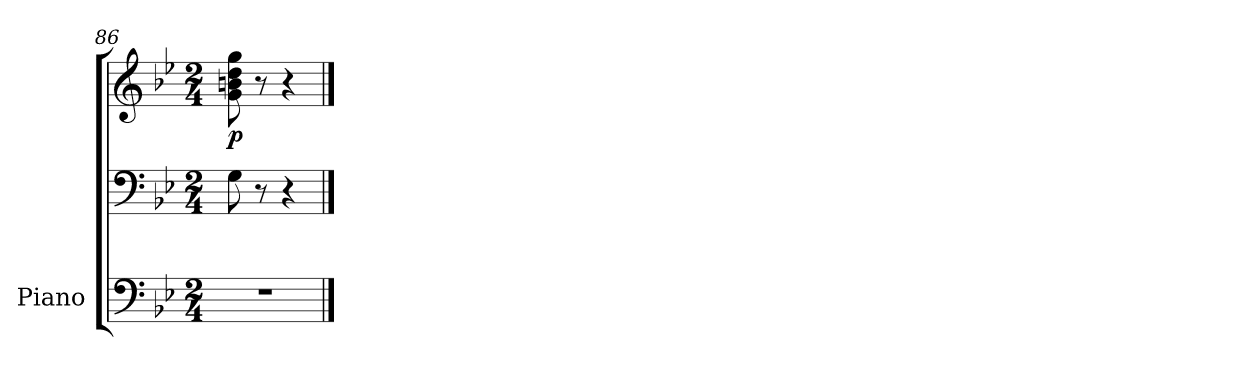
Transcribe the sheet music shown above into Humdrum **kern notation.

**kern	**kern	**kern	**dynam
*part1	*part1	*part1	*part1
*staff3	*staff2	*staff1	*staff1/2/3
*I"Piano	*	*	*
*I'Pno.	*	*	*
*clefF4	*clefF4	*clefG2	*
*k[b-e-]	*k[b-e-]	*k[b-e-]	*
*M2/4	*M2/4	*M2/4	*
=86	=86	=86	=86
!	!	!	!LO:DY:b
2r	8G\	8g\ 8bn\ 8dd\ 8gg\	p
.	8r	8r	.
.	4r	4r	.
==	==	==	==
*-	*-	*-	*-
